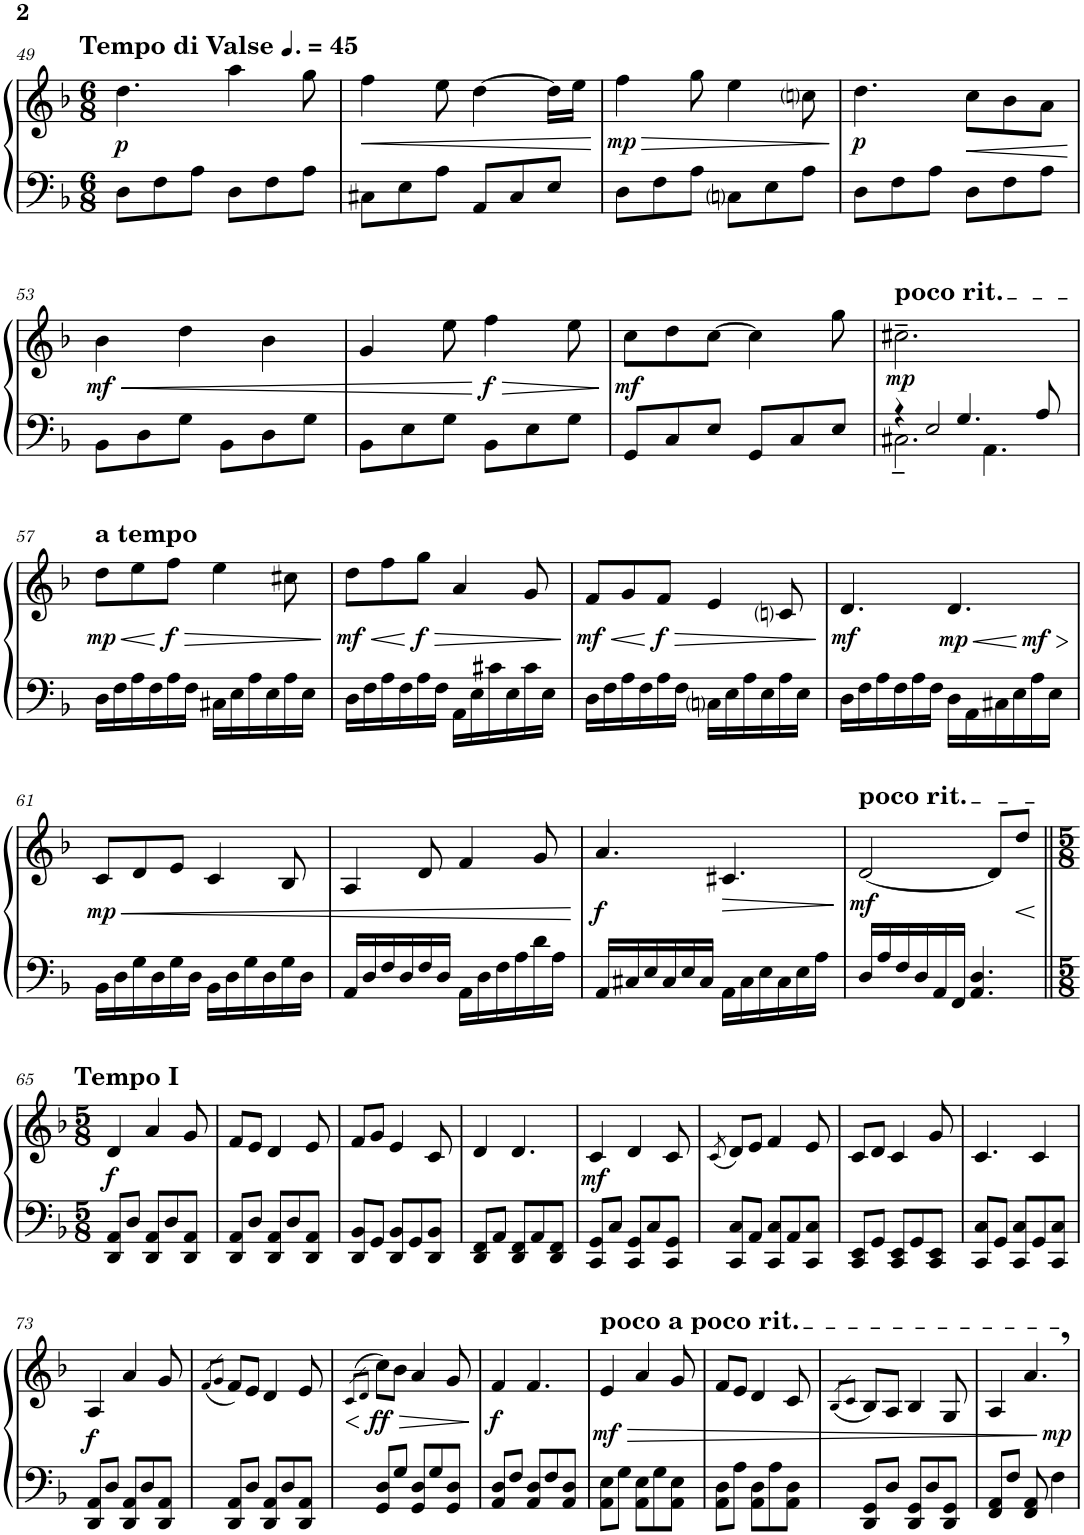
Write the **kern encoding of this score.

**kern	**kern	**dynam
*part1	*part1	*part1
*staff2	*staff1	*staff1/2
*I"Piano	*	*
*I'Pno.	*	*
!!LO:PB:g=z
*clefF4	*clefG2	*
*k[b-]	*k[b-]	*
*M6/8	*M6/8	*
*MM68	*MM68	*
=49	=49	=49
!	!LO:TX:a:B:t=Tempo di Valse	!
!	!	!LO:DY:b
8D\L	4.dd\	p
8F\	.	.
8A\J	.	.
8D\L	4aa\	.
8F\	.	.
8A\J	8gg\	.
=50	=50	=50
!	!	!LO:HP:b
8C#X\L	4ff\	<
8E\	.	.
8A\J	8ee\	.
8AA/L	[4dd\	.
8C#/	.	.
8E/J	16dd\LL]	.
.	16ee\JJ	.
.	.	[
=51	=51	=51
!	!	!LO:HP:b
!	!	!LO:DY:n=1:b
8D\L	4ff\	> mp
8F\	.	.
8A\J	8gg\	.
8Cni\L	4ee\	.
8E\	.	.
8A\J	8ccni\	.
.	.	]
=52	=52	=52
!	!	!LO:DY:b
8D\L	4.dd\	p
8F\	.	.
8A\J	.	.
!	!	!LO:HP:b
8D\L	8cc\L	<
8F\	8b-\	.
8A\J	8a\J	.
.	.	[
!!LO:LB:g=z
=53	=53	=53
!	!	!LO:HP:b
!	!	!LO:DY:n=1:b
8BB-\L	4b-\	< mf
8D\	.	.
8G\J	4dd\	.
8BB-\L	.	.
8D\	4b-\	.
8G\J	.	.
=54	=54	=54
8BB-\L	4g/	.
8E\	.	.
8G\J	8ee\	.
!	!	!LO:HP:n=1:b
!	!	!LO:DY:n=1:b
8BB-\L	4ff\	[ > f
8E\	.	.
8G\J	8ee\	.
.	.	]
=55	=55	=55
!	!	!LO:DY:b
8GG/L	8cc\L	mf
8C/	8dd\	.
8E/J	[8cc\J	.
8GG/L	4cc\]	.
8C/	.	.
8E/J	8gg\	.
=56	=56	=56
*^	*	*
*	*^	*	*
*	*	*^	*	*
!	!	!	!	!LO:TX:a:t=poco rit.	!
!	!	!	!	!	!LO:DY:b
4r	2.C#X~\	8ryy	4.ryy	2.cc#X~\	mp
.	.	2E/	.	.	.
4.G/	.	.	.	.	.
.	.	.	4.AA\	.	.
8A/	.	8ryy	.	.	.
*	*	*v	*v	*	*
!!LO:LB:g=z
=57	=57	=57	=57	=57
!	!	!	!LO:TX:a:B:t=a tempo	!
!	!	!	!	!LO:HP:b
!	!	!	!	!LO:DY:n=1:b
*v	*v	*v	*	*
16D\LL	8dd\L	< mp
16F\	.	.
16A\	8ee\	.
16F\	.	.
!	!	!LO:HP:n=1:b
!	!	!LO:DY:n=2:b
16A\	8ff\J	[ > f
16F\JJ	.	.
16C#X\LL	4ee\	.
16E\	.	.
16A\	.	.
16E\	.	.
16A\	8cc#X\	.
16E\JJ	.	.
.	.	]
=58	=58	=58
!	!	!LO:HP:b
!	!	!LO:DY:n=1:b
16D\LL	8dd\L	< mf
16F\	.	.
16A\	8ff\	.
16F\	.	.
!	!	!LO:HP:n=1:b
!	!	!LO:DY:n=2:b
16A\	8gg\J	[ > f
16F\JJ	.	.
16AA\LL	4a/	.
16E\	.	.
16c#X\	.	.
16E\	.	.
16c#\	8g/	.
16E\JJ	.	.
.	.	]
=59	=59	=59
!	!	!LO:HP:b
!	!	!LO:DY:n=1:b
16D\LL	8f/L	< mf
16F\	.	.
16A\	8g/	.
16F\	.	.
!	!	!LO:HP:n=1:b
!	!	!LO:DY:n=2:b
16A\	8f/J	[ > f
16F\JJ	.	.
16Cni\LL	4e/	.
16E\	.	.
16A\	.	.
16E\	.	.
16A\	8cni/	.
16E\JJ	.	.
.	.	]
=60	=60	=60
!	!	!LO:DY:b
16D\LL	4.d/	mf
16F\	.	.
16A\	.	.
16F\	.	.
16A\	.	.
16F\JJ	.	.
!	!	!LO:DY:a=2
16D\LL	4.d/	mp
16AA\	.	.
16C#X\	.	.
16E\	.	.
!	!	!LO:DY:a=2
16A\	.	mf
16E\JJ	.	.
!!LO:LB:g=z
=61	=61	=61
!	!	!LO:HP:b
!	!	!LO:DY:n=1:b
16BB-\LL	8c/L	< mp
16D\	.	.
16G\	8d/	.
16D\	.	.
16G\	8e/J	.
16D\JJ	.	.
16BB-\LL	4c/	.
16D\	.	.
16G\	.	.
16D\	.	.
16G\	8B-/	.
16D\JJ	.	.
=62	=62	=62
16AA/LL	4A/	.
16D/	.	.
16F/	.	.
16D/	.	.
16F/	8d/	.
16D/JJ	.	.
16AA\LL	4f/	.
16D\	.	.
16F\	.	.
16A\	.	.
16d\	8g/	.
16A\JJ	.	.
.	.	[
=63	=63	=63
!	!	!LO:DY:b
16AA/LL	4.a/	f
16C#X/	.	.
16E/	.	.
16C#/	.	.
16E/	.	.
16C#/JJ	.	.
!	!	!LO:HP:b
16AA\LL	4.c#X/	>
16C#\	.	.
16E\	.	.
16C#\	.	.
16E\	.	.
16A\JJ	.	.
.	.	]
=64	=64	=64
!	!LO:TX:a:t=poco rit.	!
!	!	!LO:DY:b
16D/LL	[2d/	mf
16A/	.	.
16F/	.	.
16D/	.	.
16AA/	.	.
16FF/JJ	.	.
4.AA/ 4.D/	.	.
.	8d/L]	.
!	!	!LO:HP:b
.	8dd/J	<
.	.	[
!!LO:LB:g=z
=65||	=65||	=65||
*M5/8	*M5/8	*
!	!LO:TX:a:B:t=Tempo I	!
!	!	!LO:DY:b
8DD/ 8AA/L	4d/	f
8D/J	.	.
8DD/ 8AA/L	4a/	.
8D/	.	.
8DD/ 8AA/J	8g/	.
=66	=66	=66
8DD/ 8AA/L	8f/L	.
8D/J	8e/J	.
8DD/ 8AA/L	4d/	.
8D/	.	.
8DD/ 8AA/J	8e/	.
=67	=67	=67
8DD/ 8BB-/L	8f/L	.
8GG/J	8g/J	.
8DD/ 8BB-/L	4e/	.
8GG/	.	.
8DD/ 8BB-/J	8c/	.
=68	=68	=68
8DD/ 8FF/L	4d/	.
8AA/J	.	.
8DD/ 8FF/L	4.d/	.
8AA/	.	.
8DD/ 8FF/J	.	.
=69	=69	=69
!	!	!LO:DY:b
8CC/ 8GG/L	4c/	mf
8C/J	.	.
8CC/ 8GG/L	4d/	.
8C/	.	.
8CC/ 8GG/J	8c/	.
=70	=70	=70
.	(8qc/	.
8CC/ 8C/L	8d/L)	.
8AA/J	8e/J	.
8CC/ 8C/L	4f/	.
8AA/	.	.
8CC/ 8C/J	8e/	.
=71	=71	=71
8CC/ 8EE/L	8c/L	.
8GG/J	8d/J	.
8CC/ 8EE/L	4c/	.
8GG/	.	.
8CC/ 8EE/J	8g/	.
=72	=72	=72
8CC/ 8C/L	4.c/	.
8GG/J	.	.
8CC/ 8C/L	.	.
8GG/	4c/	.
8CC/ 8C/J	.	.
!!LO:LB:g=z
=73	=73	=73
!	!	!LO:DY:b
8DD/ 8AA/L	4A/	f
8D/J	.	.
8DD/ 8AA/L	4a/	.
8D/	.	.
8DD/ 8AA/J	8g/	.
=74	=74	=74
*	*^	*
.	(8qf/L	(qfL	.
.	8qg/J	qgJ	.
8DD/ 8AA/L	8f/L)	8f)	.
8D/J	8e/J	2ryy	.
!	!	!	!LO:HP:b
8DD/ 8AA/L	4d/	.	<
8D/	.	.	.
8DD/ 8AA/J	8e/	.	.
*	*v	*v	*
.	.	[
=75	=75	=75
*	*^	*
.	(>8qc/L	(>qcL	.
.	8qd/J	qdJ	.
!	!	!	!LO:DY:b
8GG/ 8D/L	8cc\L)	8cc)	ff
8G/J	8b-\J	2ryy	.
8GG/ 8D/L	4a/	.	.
8G/	.	.	.
8GG/ 8D/J	8g/	.	.
*	*v	*v	*
=76	=76	=76
!	!	!LO:DY:b
8AA/ 8D/L	4f/	f
8F/J	.	.
8AA/ 8D/L	4.f/	.
8F/	.	.
8AA/ 8D/J	.	.
=77	=77	=77
!	!LO:TX:a:t=poco a poco rit.	!
!	!	!LO:DY:a=2
8AA\ 8E\L	4e/	mf
8G\J	.	.
8AA\ 8E\L	4a/	.
8G\	.	.
8AA\ 8E\J	8g/	.
=78	=78	=78
8AA\ 8D\L	8f/L	.
8A\J	8e/J	.
8AA\ 8D\L	4d/	.
8A\	.	.
8AA\ 8D\J	8c/	.
=79	=79	=79
.	(8qB-/L	.
.	8qc/J	.
8DD/ 8GG/L	8B-/L)	.
8D/J	8A/J	.
8DD/ 8GG/L	4B-/	.
8D/	.	.
8DD/ 8GG/J	8G/	.
=80	=80	=80
8FF/ 8AA/L	4A/	.
8F/J	.	.
8FF/ 8AA/	4.a,/	.
!	!	!LO:DY:a=2
4F\	.	mp
=	=	=
*-	*-	*-
